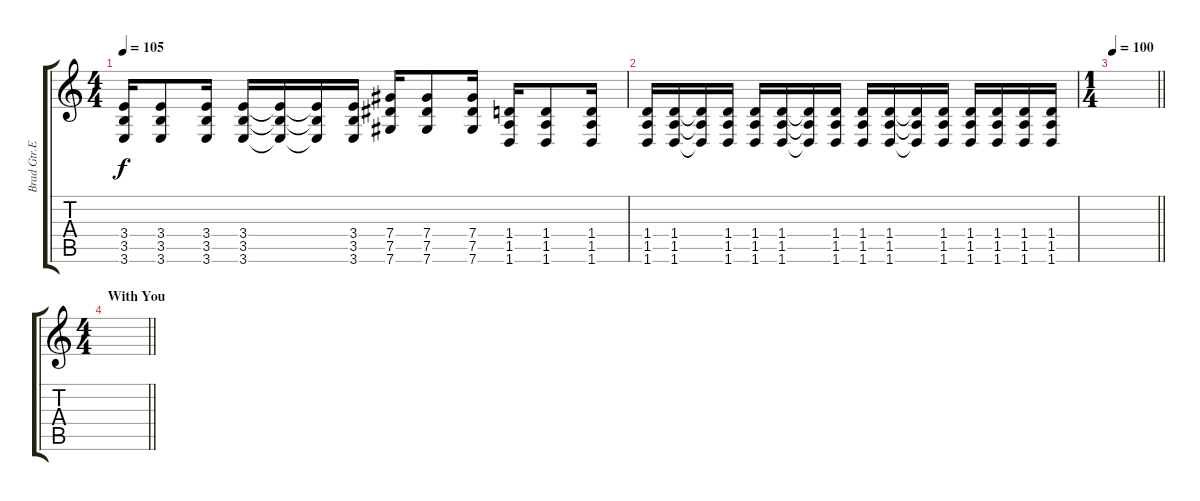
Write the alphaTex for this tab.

\track ("Brad Gtr.Effect" "Brad Gtr.E") {instrument distortionguitar}
\staff {score tabs}
\tuning (Eb4 Bb3 Gb3 Db3 Ab2 Db2) {hide}
\ts (4 4)
\tempo 105
\clef g2
\ks c
(3.4 3.5 3.6).16{dy f} (3.4 3.5 3.6).8 (3.4 3.5 3.6).16 (3.4 3.5 3.6).16 (3.4{t} 3.5{t} 3.6{t}).16 (3.4{t} 3.5{t} 3.6{t}).16 (3.4 3.5 3.6).16 (7.4 7.5 7.6).16 (7.4 7.5 7.6).8 (7.4 7.5 7.6).16 (1.4 1.5 1.6).16 (1.4 1.5 1.6).8 (1.4 1.5 1.6).16 |
(1.4 1.5 1.6).16 (1.4 1.5 1.6).16 (1.4{t} 1.5{t} 1.6{t}).16 (1.4 1.5 1.6).16 (1.4 1.5 1.6).16 (1.4 1.5 1.6).16 (1.4{t} 1.5{t} 1.6{t}).16 (1.4 1.5 1.6).16 (1.4 1.5 1.6).16 (1.4 1.5 1.6).16 (1.4{t} 1.5{t} 1.6{t}).16 (1.4 1.5 1.6).16 (1.4 1.5 1.6).16 (1.4 1.5 1.6).16 (1.4 1.5 1.6).16 (1.4 1.5 1.6).16 |
\ts (1 4)
\tempo 100
\barLineRight lightlight
|
\ts (4 4)
\section ("" "With You")
\barLineRight lightlight
